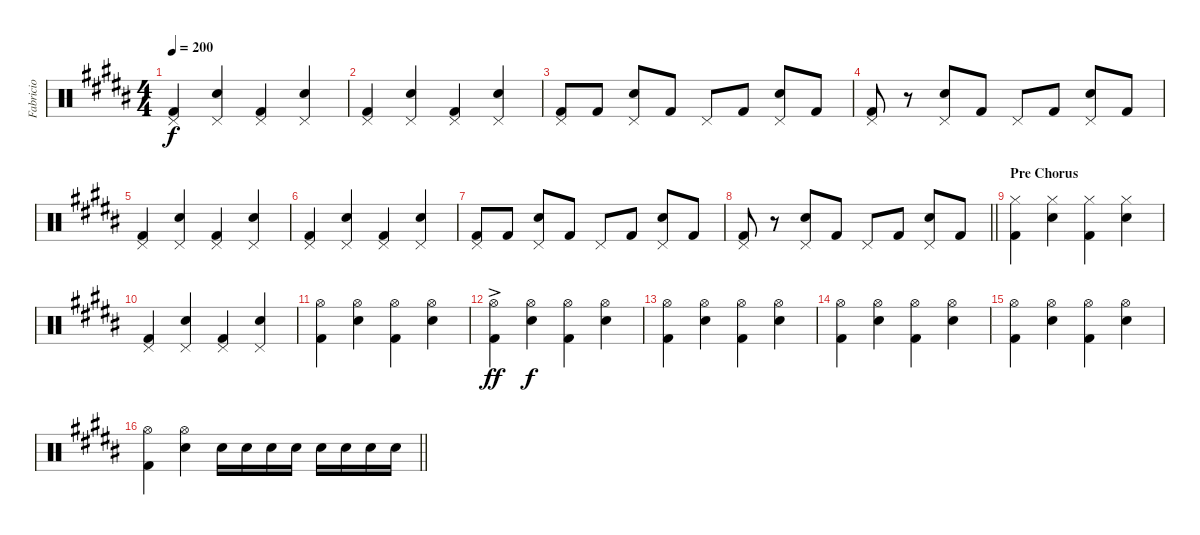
\track ("Fabricio" "Fabricio") {instrument percussion}
\staff {score}
\articulation defaults
\ts (4 4)
\tempo 200
\clef neutral
\ks b
("Pedal Hi-Hat (hit)" "Kick (hit) 2").4{dy f} ("Pedal Hi-Hat (hit)" "Electric Snare (hit)").4 ("Pedal Hi-Hat (hit)" "Kick (hit) 2").4 ("Pedal Hi-Hat (hit)" "Electric Snare (hit)").4 |
("Pedal Hi-Hat (hit)" "Kick (hit) 2").4 ("Pedal Hi-Hat (hit)" "Electric Snare (hit)").4 ("Pedal Hi-Hat (hit)" "Kick (hit) 2").4 ("Pedal Hi-Hat (hit)" "Electric Snare (hit)").4 |
("Pedal Hi-Hat (hit)" "Kick (hit) 2").8 "Kick (hit) 2".8 ("Pedal Hi-Hat (hit)" "Electric Snare (hit)").8 "Kick (hit) 2".8 "Pedal Hi-Hat (hit)".8 "Kick (hit) 2".8 ("Pedal Hi-Hat (hit)" "Electric Snare (hit)").8 "Kick (hit) 2".8 |
("Pedal Hi-Hat (hit)" "Kick (hit) 2").8 r.8 ("Pedal Hi-Hat (hit)" "Electric Snare (hit)").8 "Kick (hit) 2".8 "Pedal Hi-Hat (hit)".8 "Kick (hit) 2".8 ("Pedal Hi-Hat (hit)" "Electric Snare (hit)").8 "Kick (hit) 2".8 |
("Pedal Hi-Hat (hit)" "Kick (hit) 2").4 ("Pedal Hi-Hat (hit)" "Electric Snare (hit)").4 ("Pedal Hi-Hat (hit)" "Kick (hit) 2").4 ("Pedal Hi-Hat (hit)" "Electric Snare (hit)").4 |
("Pedal Hi-Hat (hit)" "Kick (hit) 2").4 ("Pedal Hi-Hat (hit)" "Electric Snare (hit)").4 ("Pedal Hi-Hat (hit)" "Kick (hit) 2").4 ("Pedal Hi-Hat (hit)" "Electric Snare (hit)").4 |
("Pedal Hi-Hat (hit)" "Kick (hit) 2").8 "Kick (hit) 2".8 ("Pedal Hi-Hat (hit)" "Electric Snare (hit)").8 "Kick (hit) 2".8 "Pedal Hi-Hat (hit)".8 "Kick (hit) 2".8 ("Pedal Hi-Hat (hit)" "Electric Snare (hit)").8 "Kick (hit) 2".8 |
\barLineRight lightlight
("Pedal Hi-Hat (hit)" "Kick (hit) 2").8 r.8 ("Pedal Hi-Hat (hit)" "Electric Snare (hit)").8 "Kick (hit) 2".8 "Pedal Hi-Hat (hit)".8 "Kick (hit) 2".8 ("Pedal Hi-Hat (hit)" "Electric Snare (hit)").8 "Kick (hit) 2".8 |
\section ("" "Pre Chorus")
("Hi-Hat (closed)" "Kick (hit) 2").4 ("Hi-Hat (closed)" "Electric Snare (hit)").4 ("Hi-Hat (closed)" "Kick (hit) 2").4 ("Hi-Hat (closed)" "Electric Snare (hit)").4 |
("Pedal Hi-Hat (hit)" "Kick (hit) 2").4 ("Pedal Hi-Hat (hit)" "Electric Snare (hit)").4 ("Pedal Hi-Hat (hit)" "Kick (hit) 2").4 ("Pedal Hi-Hat (hit)" "Electric Snare (hit)").4 |
("Hi-Hat (open)" "Kick (hit) 2").4 ("Hi-Hat (open)" "Electric Snare (hit)").4 ("Hi-Hat (open)" "Kick (hit) 2").4 ("Hi-Hat (open)" "Electric Snare (hit)").4 |
("Hi-Hat (open)"{ac} "Kick (hit) 2").4{dy ff} ("Hi-Hat (open)" "Electric Snare (hit)").4{dy f} ("Hi-Hat (open)" "Kick (hit) 2").4 ("Hi-Hat (open)" "Electric Snare (hit)").4 |
("Hi-Hat (open)" "Kick (hit) 2").4 ("Hi-Hat (open)" "Electric Snare (hit)").4 ("Hi-Hat (open)" "Kick (hit) 2").4 ("Hi-Hat (open)" "Electric Snare (hit)").4 |
("Hi-Hat (open)" "Kick (hit) 2").4 ("Hi-Hat (open)" "Electric Snare (hit)").4 ("Hi-Hat (open)" "Kick (hit) 2").4 ("Hi-Hat (open)" "Electric Snare (hit)").4 |
("Hi-Hat (open)" "Kick (hit) 2").4 ("Hi-Hat (open)" "Electric Snare (hit)").4 ("Hi-Hat (open)" "Kick (hit) 2").4 ("Hi-Hat (open)" "Electric Snare (hit)").4 |
\barLineRight lightlight
("Hi-Hat (open)" "Kick (hit) 2").4 ("Hi-Hat (open)" "Electric Snare (hit)").4 "Electric Snare (hit)".16 "Electric Snare (hit)".16 "Electric Snare (hit)".16 "Electric Snare (hit)".16 "Electric Snare (hit)".16 "Electric Snare (hit)".16 "Electric Snare (hit)".16 "Electric Snare (hit)".16
